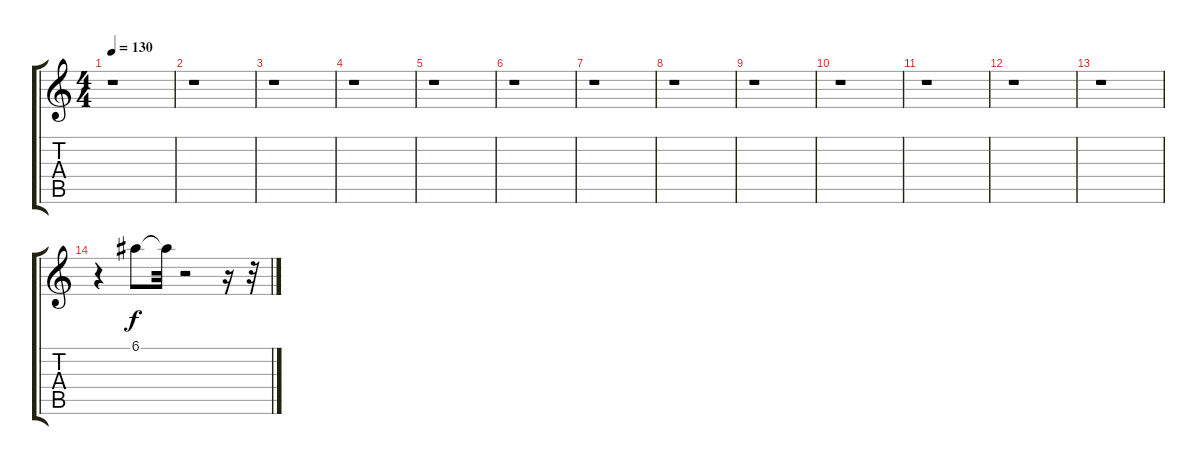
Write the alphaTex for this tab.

\track "" {instrument guitarharmonics}
\staff {score tabs}
\tuning (E4 B3 G3 D3 A2 E2) {hide}
\ts (4 4)
\tempo 130
\clef g2
\ks c
r.1{dy f} |
r.1 |
r.1 |
r.1 |
r.1 |
r.1 |
r.1 |
r.1 |
r.1 |
r.1 |
r.1 |
r.1 |
r.1 |
r.4 6.1.8 6.1{t}.32 r.2 r.16 r.32
